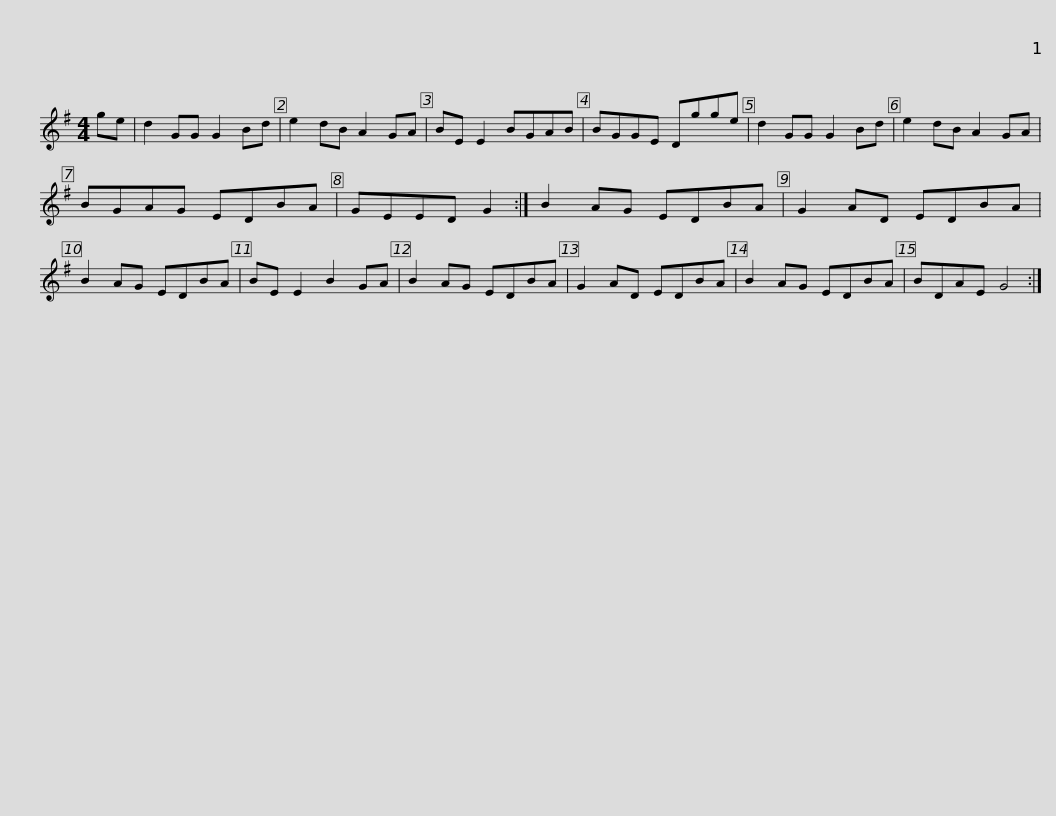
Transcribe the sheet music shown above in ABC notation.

X:1
L:1/8
M:4/4
I:linebreak $
K:G
V:1 treble
V:1
 ge | d2 GG G2 Bd | e2 dB A2 GA | BE E2 BGAB | BGGE Dgge | %5
 d2 GG G2 Bd | e2 dB A2 GA |$ BGAG EDBA | GEED G2 :| B2 AG EDBA | %10
 G2 AD EDBA | B2 AG EDBA | BE E2 B2 GA |$ B2 AG EDBA | G2 AD EDBA | %15
 B2 AG EDBA | BDAE G4 :| %17
